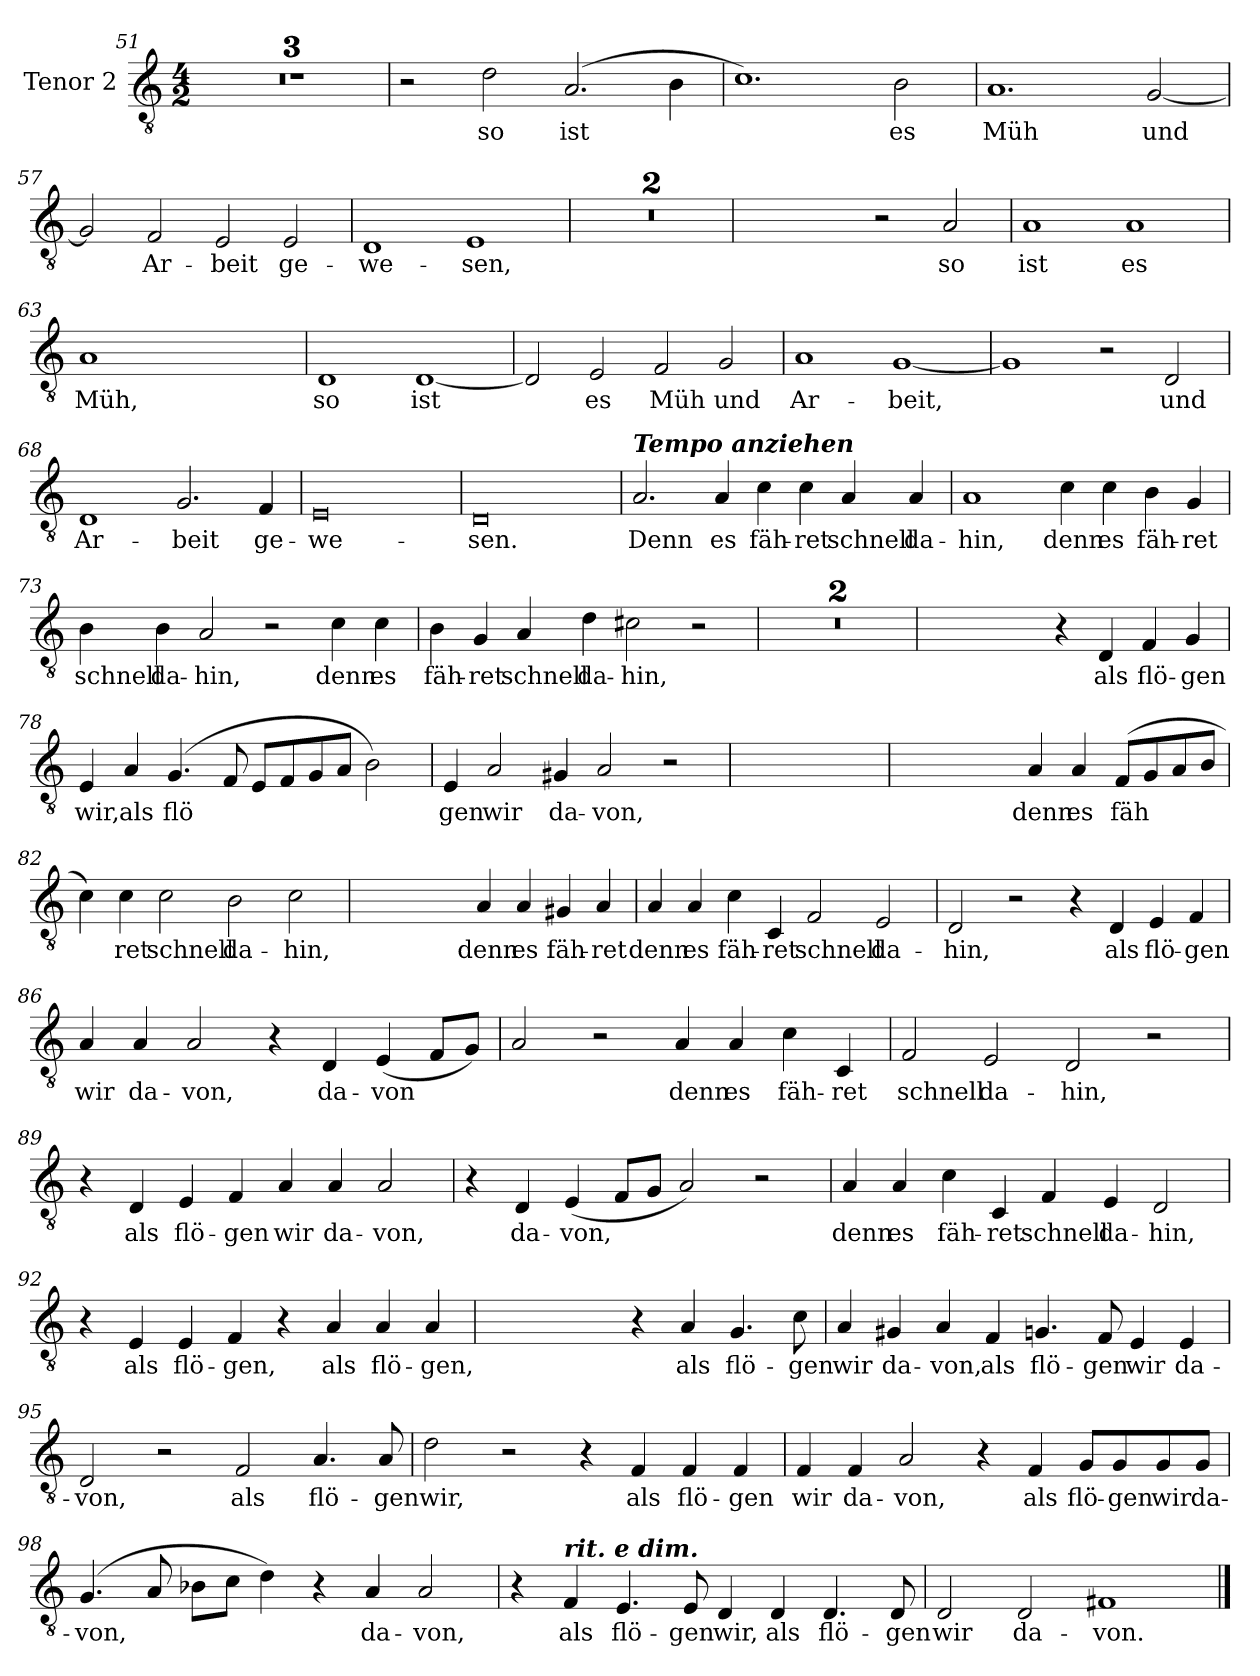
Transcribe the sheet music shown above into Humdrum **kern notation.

**kern	**text
*part1	*part1
*staff1	*staff1
*I"Tenor 2	*
*I'T 2	*
*clefGv2	*
*k[]	*
*M4/2	*
=51	=51
0r	.
=52	=52
0r	.
=53	=53
0r	.
=54	=54
2r	.
!	!LO:LY:b
2d\	so
!	!LO:LY:b
(2.A/	ist
4B\	.
=55	=55
1.c)	.
!	!LO:LY:b
2B\	es
!!LO:LB:g=z
=56	=56
!	!LO:LY:b
1.A	Müh
!	!LO:LY:b
[2G/	und
=57	=57
2G/]	.
!	!LO:LY:b
2F/	Ar-
!	!LO:LY:b
2E/	beit
!	!LO:LY:b
2E/	ge-
=58	=58
!	!LO:LY:b
1D	we-
!	!LO:LY:b
1E	sen,
!!LO:LB:g=z
=59	=59
0r	.
=60	=60
0r	.
=61	=61
2ryy	.
2ryy	.
2r	.
!	!LO:LY:b
2A/	so
=62	=62
!	!LO:LY:b
1A	ist
!	!LO:LY:b
1A	es
=63	=63
!	!LO:LY:b
1A	Müh,
2ryy	.
2ryy	.
=64	=64
!	!LO:LY:b
1D	so
!	!LO:LY:b
[1D	ist
!!LO:LB:g=z
=65	=65
2D/]	.
!	!LO:LY:b
2E/	es
!	!LO:LY:b
2F/	Müh
!	!LO:LY:b
2G/	und
!!LO:PB:g=z
=66	=66
!	!LO:LY:b
1A	Ar-
!	!LO:LY:b
[1G	beit,
=67	=67
1G]	.
2r	.
!	!LO:LY:b
2D/	und
=68	=68
!	!LO:LY:b
1D	Ar-
!	!LO:LY:b
2.G/	beit
!	!LO:LY:b
4F/	ge-
=69	=69
!	!LO:LY:b
0E	we-
=70	=70
!	!LO:LY:b
0D	sen.
=71	=71
!LO:TX:a:Bi:t=Tempo anziehen	!
!	!LO:LY:b
2.A/	Denn
!	!LO:LY:b
4A/	es
!	!LO:LY:b
4c\	fäh-
!	!LO:LY:b
4c\	ret
!	!LO:LY:b
4A/	schnell
!	!LO:LY:b
4A/	da-
!!LO:LB:g=z
=72	=72
!	!LO:LY:b
1A	hin,
!	!LO:LY:b
4c\	denn
!	!LO:LY:b
4c\	es
!	!LO:LY:b
4B\	fäh-
!	!LO:LY:b
4G/	ret
!!LO:LB:g=z
=73	=73
!	!LO:LY:b
4B\	schnell
!	!LO:LY:b
4B\	da-
!	!LO:LY:b
2A/	hin,
2r	.
!	!LO:LY:b
4c\	denn
!	!LO:LY:b
4c\	es
=74	=74
!	!LO:LY:b
4B\	fäh-
!	!LO:LY:b
4G/	ret
!	!LO:LY:b
4A/	schnell
!	!LO:LY:b
4d\	da-
!	!LO:LY:b
2c#X\	hin,
2r	.
=75	=75
0r	.
=76	=76
0r	.
=77	=77
2ryy	.
2ryy	.
4r	.
!	!LO:LY:b
4D/	als
!	!LO:LY:b
4F/	flö-
!	!LO:LY:b
4G/	gen
!!LO:LB:g=z
=78	=78
!	!LO:LY:b
4E/	wir,
!	!LO:LY:b
4A/	als
!	!LO:LY:b
(4.G/	flö
8F/	.
8E/L	.
8F/	.
8G/	.
8A/J	.
2B\)	.
=79	=79
!	!LO:LY:b
4E/	gen
!	!LO:LY:b
2A/	wir
!	!LO:LY:b
4G#X/	da-
!	!LO:LY:b
2A/	von,
2r	.
=80	=80
0ryy	.
=81	=81
2ryy	.
2ryy	.
!	!LO:LY:b
4A/	denn
!	!LO:LY:b
4A/	es
!	!LO:LY:b
(8F/L	fäh
8G/	.
8A/	.
8B/J	.
!!LO:LB:g=z
=82	=82
4c\)	.
!	!LO:LY:b
4c\	ret
!	!LO:LY:b
2c\	schnell
!	!LO:LY:b
2B\	da-
!	!LO:LY:b
2c\	hin,
!!LO:LB:g=z
=83	=83
2ryy	.
2ryy	.
!	!LO:LY:b
4A/	denn
!	!LO:LY:b
4A/	es
!	!LO:LY:b
4G#X/	fäh-
!	!LO:LY:b
4A/	ret
=84	=84
!	!LO:LY:b
4A/	denn
!	!LO:LY:b
4A/	es
!	!LO:LY:b
4c\	fäh-
!	!LO:LY:b
4C/	ret
!	!LO:LY:b
2F/	schnell
!	!LO:LY:b
2E/	da-
=85	=85
!	!LO:LY:b
2D/	hin,
2r	.
4r	.
!	!LO:LY:b
4D/	als
!	!LO:LY:b
4E/	flö-
!	!LO:LY:b
4F/	gen
=86	=86
!	!LO:LY:b
4A/	wir
!	!LO:LY:b
4A/	da-
!	!LO:LY:b
2A/	von,
4r	.
!	!LO:LY:b
4D/	da-
!	!LO:LY:b
(4E/	von
8F/L	.
8G/J)	.
!!LO:LB:g=z
=87	=87
!	!LO:LY:b
2A/	_
2r	.
!	!LO:LY:b
4A/	denn
!	!LO:LY:b
4A/	es
!	!LO:LY:b
4c\	fäh-
!	!LO:LY:b
4C/	ret
=88	=88
!	!LO:LY:b
2F/	schnell
!	!LO:LY:b
2E/	da-
!	!LO:LY:b
2D/	hin,
2r	.
=89	=89
4r	.
!	!LO:LY:b
4D/	als
!	!LO:LY:b
4E/	flö-
!	!LO:LY:b
4F/	gen
!	!LO:LY:b
4A/	wir
!	!LO:LY:b
4A/	da-
!	!LO:LY:b
2A/	von,
!!LO:LB:g=z
=90	=90
4r	.
!	!LO:LY:b
4D/	da-
!	!LO:LY:b
(4E/	von,
8F/L	.
8G/J	.
2A/)	.
2r	.
=91	=91
!	!LO:LY:b
4A/	denn
!	!LO:LY:b
4A/	es
!	!LO:LY:b
4c\	fäh-
!	!LO:LY:b
4C/	ret
!	!LO:LY:b
4F/	schnell
!	!LO:LY:b
4E/	da-
!	!LO:LY:b
2D/	hin,
=92	=92
4r	.
!	!LO:LY:b
4E/	als
!	!LO:LY:b
4E/	flö-
!	!LO:LY:b
4F/	gen,
4r	.
!	!LO:LY:b
4A/	als
!	!LO:LY:b
4A/	flö-
!	!LO:LY:b
4A/	gen,
!!LO:LB:g=z
=93	=93
2ryy	.
2ryy	.
4r	.
!	!LO:LY:b
4A/	als
!	!LO:LY:b
4.G/	flö-
!	!LO:LY:b
8c\	gen
=94	=94
!	!LO:LY:b
4A/	wir
!	!LO:LY:b
4G#X/	da-
!	!LO:LY:b
4A/	von,
!	!LO:LY:b
4F/	als
!	!LO:LY:b
4.Gn/	flö-
!	!LO:LY:b
8F/	gen
!	!LO:LY:b
4E/	wir
!	!LO:LY:b
4E/	da-
=95	=95
!	!LO:LY:b
2D/	von,
2r	.
!	!LO:LY:b
2F/	als
!	!LO:LY:b
4.A/	flö-
!	!LO:LY:b
8A/	gen
!!LO:LB:g=z
=96	=96
!	!LO:LY:b
2d\	wir,
2r	.
4r	.
!	!LO:LY:b
4F/	als
!	!LO:LY:b
4F/	flö-
!	!LO:LY:b
4F/	gen
=97	=97
!	!LO:LY:b
4F/	wir
!	!LO:LY:b
4F/	da-
!	!LO:LY:b
2A/	von,
4r	.
!	!LO:LY:b
4F/	als
!	!LO:LY:b
8G/L	flö-
!	!LO:LY:b
8G/	gen
!	!LO:LY:b
8G/	wir
!	!LO:LY:b
8G/J	da-
!!LO:LB:g=z
=98	=98
!	!LO:LY:b
(4.G/	von,
8A/	.
8B-X\L	.
8c\J	.
4d\)	.
4r	.
!	!LO:LY:b
4A/	da-
!	!LO:LY:b
2A/	von,
=99	=99
4r	.
!LO:TX:a:Bi:t=rit. e dim.	!
!	!LO:LY:b
4F/	als
!	!LO:LY:b
4.E/	flö-
!	!LO:LY:b
8E/	gen
!	!LO:LY:b
4D/	wir,
!	!LO:LY:b
4D/	als
!	!LO:LY:b
4.D/	flö-
!	!LO:LY:b
8D/	gen
=100	=100
!	!LO:LY:b
2D/	wir
!	!LO:LY:b
2D/	da-
!	!LO:LY:b
1F#X>	von.
==	==
*-	*-
